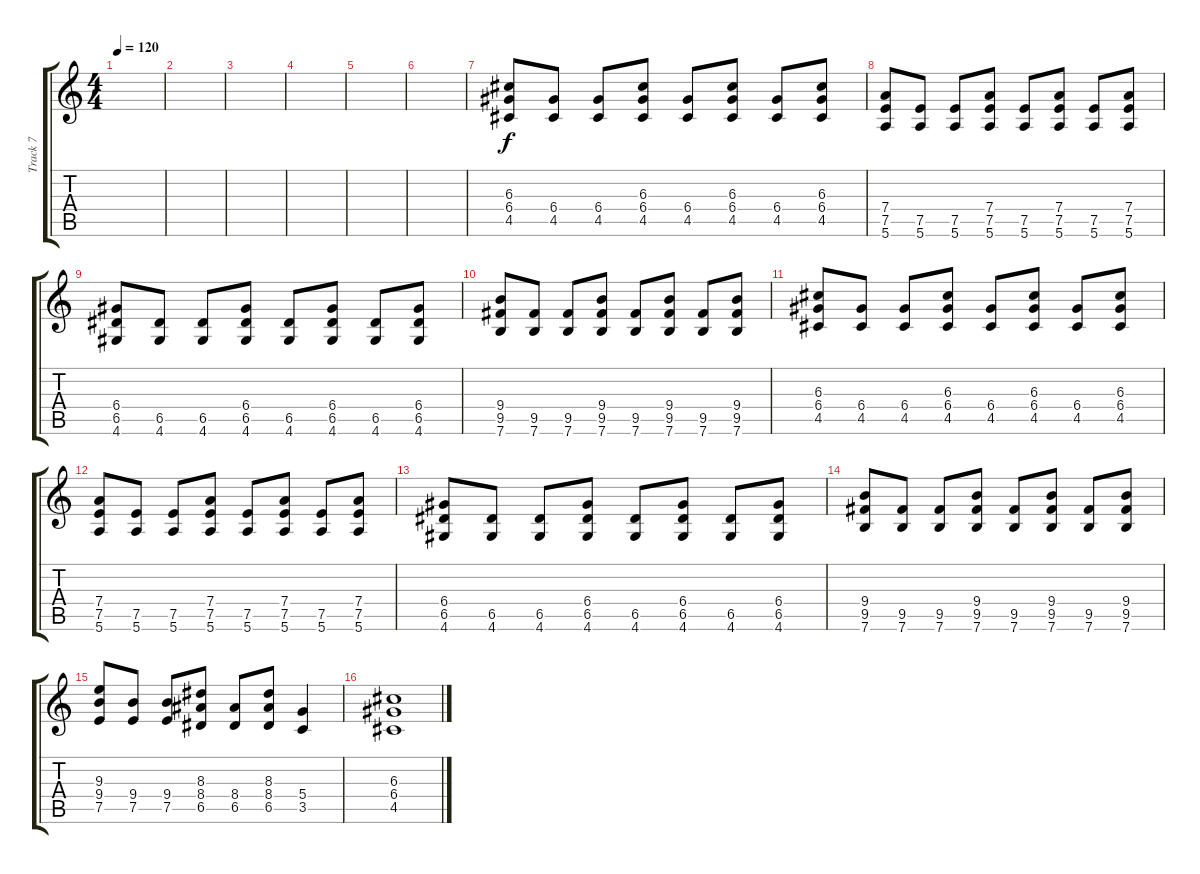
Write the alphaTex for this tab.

\track ("Track 7" "Track 7") {instrument distortionguitar}
\staff {score tabs}
\tuning (E4 B3 G3 D3 A2 E2) {hide}
\ts (4 4)
\tempo 120
\clef g2
\ks c
|
|
|
|
|
|
(6.3 6.4 4.5).8 (6.4 4.5).8 (6.4 4.5).8 (6.3 6.4 4.5).8 (6.4 4.5).8 (6.3 6.4 4.5).8 (6.4 4.5).8 (6.3 6.4 4.5).8 |
(7.4 7.5 5.6).8 (7.5 5.6).8 (7.5 5.6).8 (7.4 7.5 5.6).8 (7.5 5.6).8 (7.4 7.5 5.6).8 (7.5 5.6).8 (7.4 7.5 5.6).8 |
(6.4 6.5 4.6).8 (6.5 4.6).8 (6.5 4.6).8 (6.4 6.5 4.6).8 (6.5 4.6).8 (6.4 6.5 4.6).8 (6.5 4.6).8 (6.4 6.5 4.6).8 |
(9.4 9.5 7.6).8 (9.5 7.6).8 (9.5 7.6).8 (9.4 9.5 7.6).8 (9.5 7.6).8 (9.4 9.5 7.6).8 (9.5 7.6).8 (9.4 9.5 7.6).8 |
(6.3 6.4 4.5).8 (6.4 4.5).8 (6.4 4.5).8 (6.3 6.4 4.5).8 (6.4 4.5).8 (6.3 6.4 4.5).8 (6.4 4.5).8 (6.3 6.4 4.5).8 |
(7.4 7.5 5.6).8 (7.5 5.6).8 (7.5 5.6).8 (7.4 7.5 5.6).8 (7.5 5.6).8 (7.4 7.5 5.6).8 (7.5 5.6).8 (7.4 7.5 5.6).8 |
(6.4 6.5 4.6).8 (6.5 4.6).8 (6.5 4.6).8 (6.4 6.5 4.6).8 (6.5 4.6).8 (6.4 6.5 4.6).8 (6.5 4.6).8 (6.4 6.5 4.6).8 |
(9.4 9.5 7.6).8 (9.5 7.6).8 (9.5 7.6).8 (9.4 9.5 7.6).8 (9.5 7.6).8 (9.4 9.5 7.6).8 (9.5 7.6).8 (9.4 9.5 7.6).8 |
(9.3 9.4 7.5).8 (9.4 7.5).8 (9.4 7.5).8 (8.3 8.4 6.5).8 (8.4 6.5).8 (8.3 8.4 6.5).8 (5.4 3.5).4 |
(6.3 6.4 4.5).1
